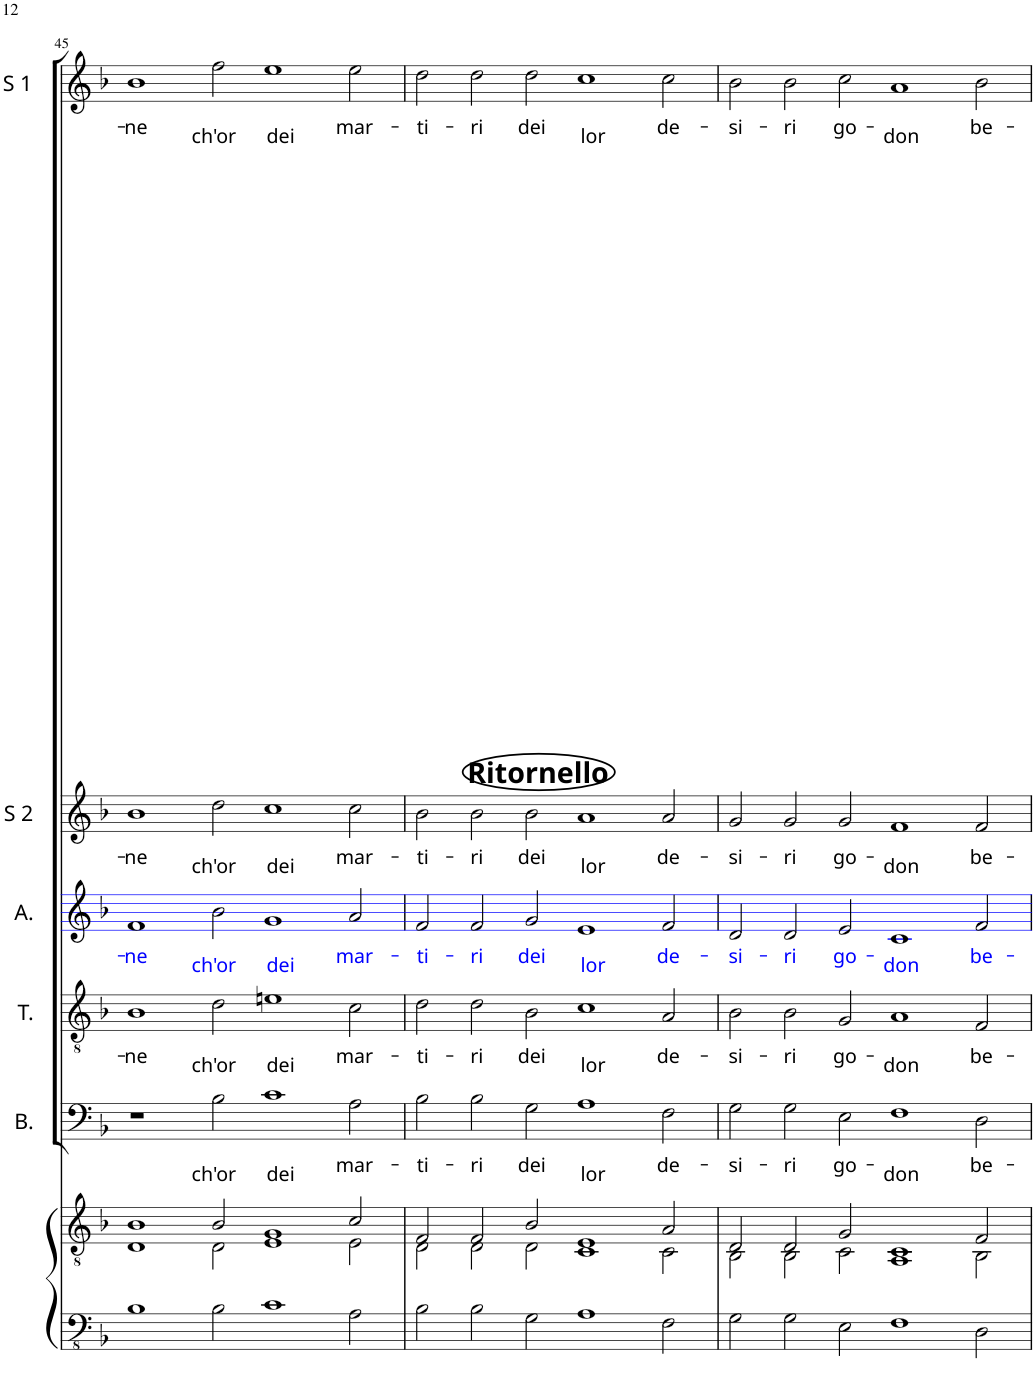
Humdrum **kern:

**kern	**kern	**kern	**text	**kern	**text	**kern	**text	**kern	**text	**kern	**text
*part6	*part6	*part5	*part5	*part4	*part4	*part3	*part3	*part2	*part2	*part1	*part1
*staff7	*staff6	*staff5	*staff5	*staff4	*staff4	*staff3	*staff3	*staff2	*staff2	*staff1	*staff1
*I"Piano	*	*I"B.	*	*I"T.	*	*I"A.	*	*I"S 2	*	*I"S 1	*
*I'Pno	*	*I'B.	*	*I'T.	*	*I'A.	*	*I'S 2	*	*I'S 1	*
!!LO:PB:g=z
*clefFv4	*clefGv2	*clefF4	*	*clefGv2	*	*clefG2	*	*clefG2	*	*clefG2	*
*k[b-]	*k[b-]	*k[b-]	*	*k[b-]	*	*k[b-]	*	*k[b-]	*	*k[b-]	*
*M6/2	*M6/2	*M6/2	*	*M6/2	*	*M6/2	*	*M6/2	*	*M6/2	*
=45	=45	=45	=45	=45	=45	=45	=45	=45	=45	=45	=45
*	*^	*	*	*	*	*	*	*	*	*	*
!	!	!	!	!	!	!	!	!	!	!	!LO:TX:b:B:t=Ritornello	!
!	!	!	!	!	!	!LO:LY:b	!	!LO:LY:b:color=#0000FF	!	!LO:LY:b	!	!LO:LY:b
1BB-	1B-	1D	1r	.	1B-	-ne	1f	-ne	1b-	-ne	1b-	-ne
!	!	!	!	!LO:LY:b	!	!LO:LY:b	!	!LO:LY:b:color=#0000FF	!	!LO:LY:b	!	!LO:LY:b
2BB-\	2B-/	2D\	2B-\	ch'or	2d\	ch'or	2b-\	ch'or	2dd\	ch'or	2ff\	ch'or
!	!	!	!	!LO:LY:b	!	!LO:LY:b	!	!LO:LY:b:color=#0000FF	!	!LO:LY:b	!	!LO:LY:b
1C	1G	1E	1c	dei	1en	dei	1g	dei	1cc	dei	1ee	dei
!	!	!	!	!LO:LY:b	!	!LO:LY:b	!	!LO:LY:b:color=#0000FF	!	!LO:LY:b	!	!LO:LY:b
2AA\	2c/	2E\	2A\	mar-	2c\	mar-	2a/	mar-	2cc\	mar-	2ee\	mar-
=46	=46	=46	=46	=46	=46	=46	=46	=46	=46	=46	=46	=46
!	!	!	!	!LO:LY:b	!	!LO:LY:b	!	!LO:LY:b:color=#0000FF	!	!LO:LY:b	!	!LO:LY:b
2BB-\	2F/	2D\	2B-\	-ti-	2d\	-ti-	2f/	-ti-	2b-\	-ti-	2dd\	-ti-
!	!	!	!	!LO:LY:b	!	!LO:LY:b	!	!LO:LY:b:color=#0000FF	!	!LO:LY:b	!	!LO:LY:b
2BB-\	2F/	2D\	2B-\	-ri	2d\	-ri	2f/	-ri	2b-\	-ri	2dd\	-ri
!	!	!	!	!LO:LY:b	!	!LO:LY:b	!	!LO:LY:b:color=#0000FF	!	!LO:LY:b	!	!LO:LY:b
2GG\	2B-/	2D\	2G\	dei	2B-\	dei	2g/	dei	2b-\	dei	2dd\	dei
!	!	!	!	!LO:LY:b	!	!LO:LY:b	!	!LO:LY:b:color=#0000FF	!	!LO:LY:b	!	!LO:LY:b
1AA	1E	1C	1A	lor	1c	lor	1e	lor	1a	lor	1cc	lor
!	!	!	!	!LO:LY:b	!	!LO:LY:b	!	!LO:LY:b:color=#0000FF	!	!LO:LY:b	!	!LO:LY:b
2FF\	2A/	2C\	2F\	de-	2A/	de-	2f/	de-	2a/	de-	2cc\	de-
=47	=47	=47	=47	=47	=47	=47	=47	=47	=47	=47	=47	=47
!	!	!	!	!LO:LY:b	!	!LO:LY:b	!	!LO:LY:b:color=#0000FF	!	!LO:LY:b	!	!LO:LY:b
2GG\	2D/	2BB-\	2G\	-si-	2B-\	-si-	2d/	-si-	2g/	-si-	2b-\	-si-
!	!	!	!	!LO:LY:b	!	!LO:LY:b	!	!LO:LY:b:color=#0000FF	!	!LO:LY:b	!	!LO:LY:b
2GG\	2D/	2BB-\	2G\	-ri	2B-\	-ri	2d/	-ri	2g/	-ri	2b-\	-ri
!	!	!	!	!LO:LY:b	!	!LO:LY:b	!	!LO:LY:b:color=#0000FF	!	!LO:LY:b	!	!LO:LY:b
2EE\	2G/	2C\	2E\	go-	2G/	go-	2e/	go-	2g/	go-	2cc\	go-
!	!	!	!	!LO:LY:b	!	!LO:LY:b	!	!LO:LY:b:color=#0000FF	!	!LO:LY:b	!	!LO:LY:b
1FF	1C	1AA	1F	-don	1A	-don	1c	-don	1f	-don	1a	-don
!	!	!	!	!LO:LY:b	!	!LO:LY:b	!	!LO:LY:b:color=#0000FF	!	!LO:LY:b	!	!LO:LY:b
2DD\	2F/	2BB-\	2D\	be-	2F/	be-	2f/	be-	2f/	be-	2b-\	be-
*	*v	*v	*	*	*	*	*	*	*	*	*	*
=	=	=	=	=	=	=	=	=	=	=	=
*-	*-	*-	*-	*-	*-	*-	*-	*-	*-	*-	*-
